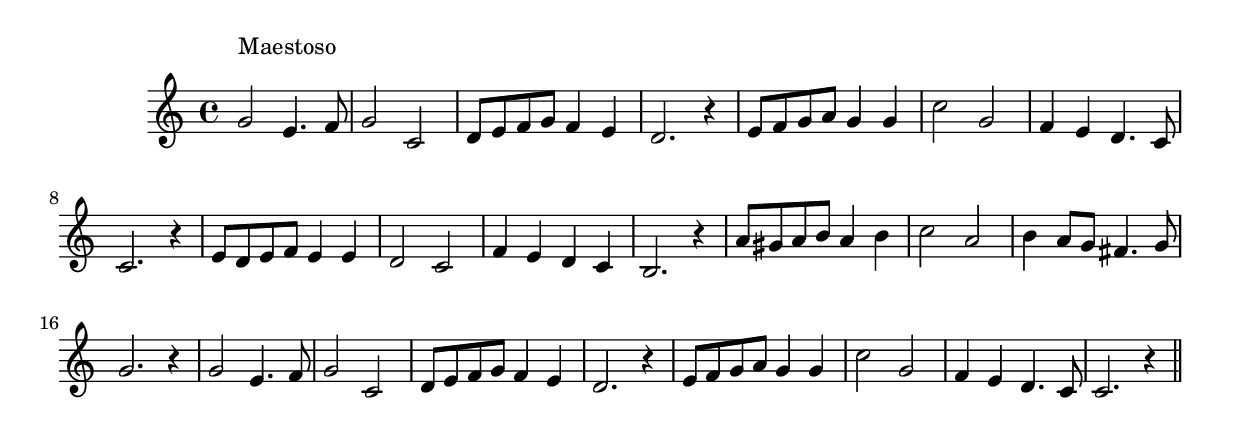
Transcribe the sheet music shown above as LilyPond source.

\version "2.19.49"
%{\header {
  title = "chorus from `Judas Maccabaeus'"
  composer = "G.F. Handel"
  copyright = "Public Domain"
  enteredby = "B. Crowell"
}%}
\score{{\key c \major
\time 4/4
%{\tempo 4=100
%}\relative g' {
  g2^\markup{\column { "Maestoso" " " }} e4. f8 | g2 c, | d8 e f g f4 e | d2. r4 |
  e8 f g a g4 g | c2 g | f4 e d4. c8 | c2. r4 |
  e8 d e f e4 e | d2 c | f4 e d c | b2. r 4 |
  a'8 gis a b a4 b | c2 a | b4 a8 g fis4. g8 | g2. r 4 |
  g2 e4. f8 | g2 c, | d8 e f g f4 e | d2. r4 |
  e8 f g a g4 g | c2 g | f4 e d4. c8 | c2. r4 \bar "||"
}
}}